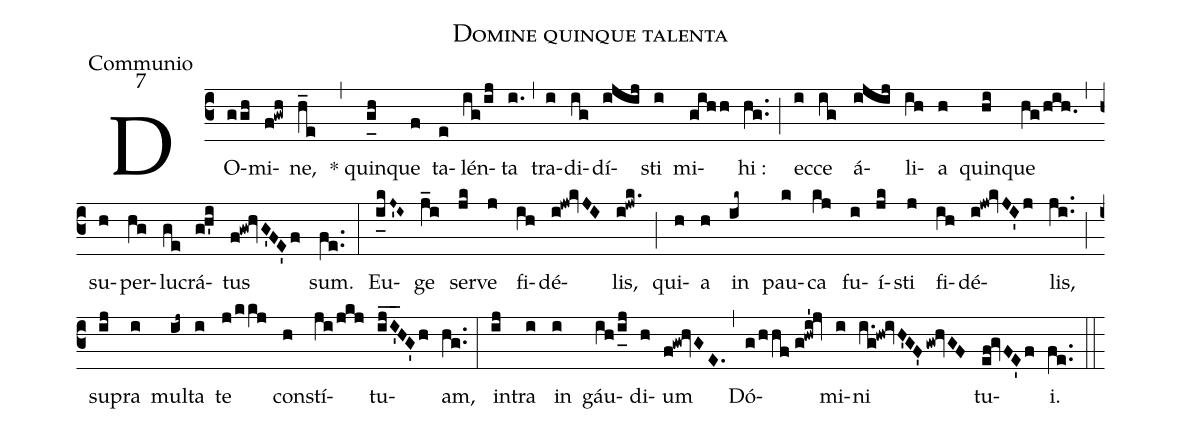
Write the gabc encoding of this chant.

name:Domine quinque talenta;
office-part:Communio;
mode:7;
%%
(c3) DO(ggh)mi(f!gwh)ne,(h_e) (,) * quin(g_[uh:l]h)que(f) ta(e)lén(ig/ij)ta(i.) (,) tra(i)di(ig)dí(ijij)sti(i) mi(gihh)hi :(hg..) (;) ec(i)ce(ig) á(ijij)li(ih)a(h) quin(hi)que(hg/hih.) (,) su(h)per(hg)lu(ge)crá(gh'i)tus(f!gw!hvG'FE'f) sum.(fe..) (:) Eu(i_[uh:l]kJ~'I~)ge(j_i) ser(jk)ve(j) fi(ih)dé(i!jw!kvJI)lis,(i!jwk.) (;) qui(h)a(h) in(ik~) pau(k)ca(kj) fu(i)í(jk)sti(j) fi(ih)dé(i!jw!kvJI'j)lis,(ji..) (;) su(ij)pra(i) mul(ij~)ta(i) te(j/kkj) con(h)stí(ji/jkj)tu(ij_I'_HG'h)am,(hg..) (:) in(ij)tra(i) in(i) gáu(ih/i_[uh:l]j)di(h)um(f!gw!hvGE.) (,) Dó(g/hhf//g!hwi'!jv)mi(i)ni(i.g!hw!ivH'GF'gw!hvGF) tu(ef!gvFE'f)i.(fe..) (::)
